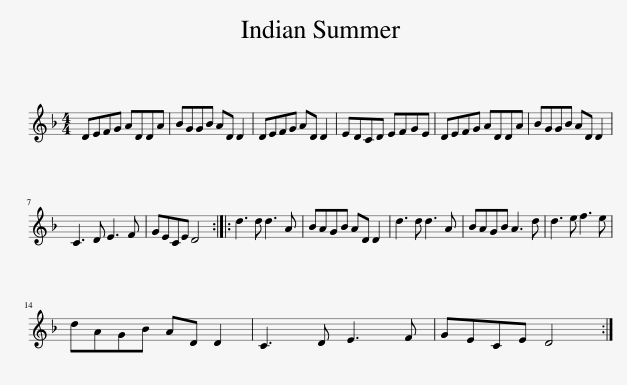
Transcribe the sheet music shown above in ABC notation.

X:1
L:1/8
M:4/4
I:linebreak $
K:Dmin
V:1 treble
V:1
 DEFG ADDA | BGGB AD D2 | DEFG AD D2 | EDCD EFGE | DEFG ADDA | %5
 BGGB AD D2 |$ C3 D E3 F | GECE D4 :: d3 d d3 A | BAGB AD D2 | %10
 d3 d d3 A | BAGB A3 d | d3 e f3 e |$ dAGB AD D2 | C3 D E3 F | %15
 GECE D4 :| %16
